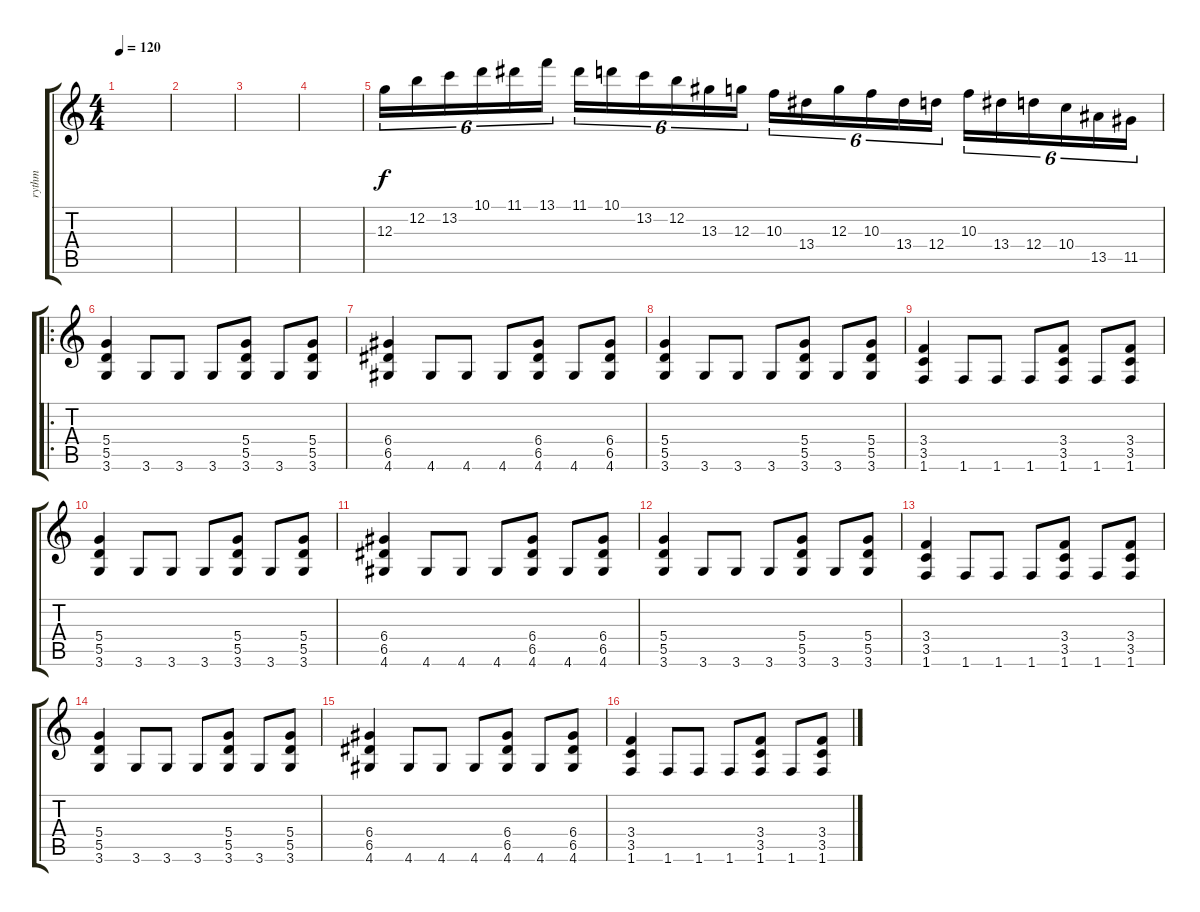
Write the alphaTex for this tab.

\track ("rythm" "rythm") {instrument distortionguitar}
\staff {score tabs}
\tuning (E4 B3 G3 D3 A2 E2) {hide}
\ts (4 4)
\tempo 120
\clef g2
\ks c
|
|
|
|
12.3.16{tu (6 4)} 12.2.16{tu (6 4)} 13.2.16{tu (6 4)} 10.1.16{tu (6 4)} 11.1.16{tu (6 4)} 13.1.16{tu (6 4)} 11.1.16{tu (6 4)} 10.1.16{tu (6 4)} 13.2.16{tu (6 4)} 12.2.16{tu (6 4)} 13.3.16{tu (6 4)} 12.3.16{tu (6 4)} 10.3.16{tu (6 4)} 13.4.16{tu (6 4)} 12.3.16{tu (6 4)} 10.3.16{tu (6 4)} 13.4.16{tu (6 4)} 12.4.16{tu (6 4)} 10.3.16{tu (6 4)} 13.4.16{tu (6 4)} 12.4.16{tu (6 4)} 10.4.16{tu (6 4)} 13.5.16{tu (6 4)} 11.5.16{tu (6 4)} |
\ro
(5.4 5.5 3.6).4 3.6.8 3.6.8 3.6.8 (5.4 5.5 3.6).8 3.6.8 (5.4 5.5 3.6).8 |
(6.4 6.5 4.6).4 4.6.8 4.6.8 4.6.8 (6.4 6.5 4.6).8 4.6.8 (6.4 6.5 4.6).8 |
(5.4 5.5 3.6).4 3.6.8 3.6.8 3.6.8 (5.4 5.5 3.6).8 3.6.8 (5.4 5.5 3.6).8 |
(3.4 3.5 1.6).4 1.6.8 1.6.8 1.6.8 (3.4 3.5 1.6).8 1.6.8 (3.4 3.5 1.6).8 |
(5.4 5.5 3.6).4 3.6.8 3.6.8 3.6.8 (5.4 5.5 3.6).8 3.6.8 (5.4 5.5 3.6).8 |
(6.4 6.5 4.6).4 4.6.8 4.6.8 4.6.8 (6.4 6.5 4.6).8 4.6.8 (6.4 6.5 4.6).8 |
(5.4 5.5 3.6).4 3.6.8 3.6.8 3.6.8 (5.4 5.5 3.6).8 3.6.8 (5.4 5.5 3.6).8 |
(3.4 3.5 1.6).4 1.6.8 1.6.8 1.6.8 (3.4 3.5 1.6).8 1.6.8 (3.4 3.5 1.6).8 |
(5.4 5.5 3.6).4 3.6.8 3.6.8 3.6.8 (5.4 5.5 3.6).8 3.6.8 (5.4 5.5 3.6).8 |
(6.4 6.5 4.6).4 4.6.8 4.6.8 4.6.8 (6.4 6.5 4.6).8 4.6.8 (6.4 6.5 4.6).8 |
(3.4 3.5 1.6).4 1.6.8 1.6.8 1.6.8 (3.4 3.5 1.6).8 1.6.8 (3.4 3.5 1.6).8
